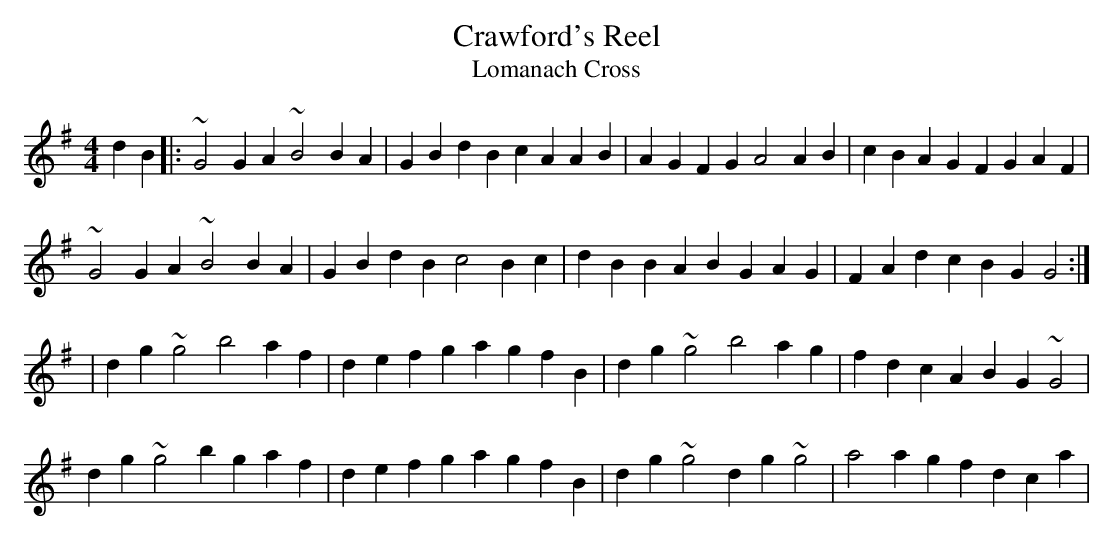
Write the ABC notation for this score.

X:1
T:Crawford's Reel
T:Lomanach Cross
M:4/4
L:1/4
K:G
dB|:~G2GA ~B2BA|GBdB cAAB|AGFG A2AB|cBAG FGAF|
   ~G2GA ~B2BA|GBdB c2Bc|dBBA BGAG|FAdc BGG2:|
  |dg~g2 b2af|defg agfB|dg~g2 b2ag|fdcA BG~G2|
   dg~g2 bgaf|defg agfB|dg~g2 dg~g2|a2agfdca |
